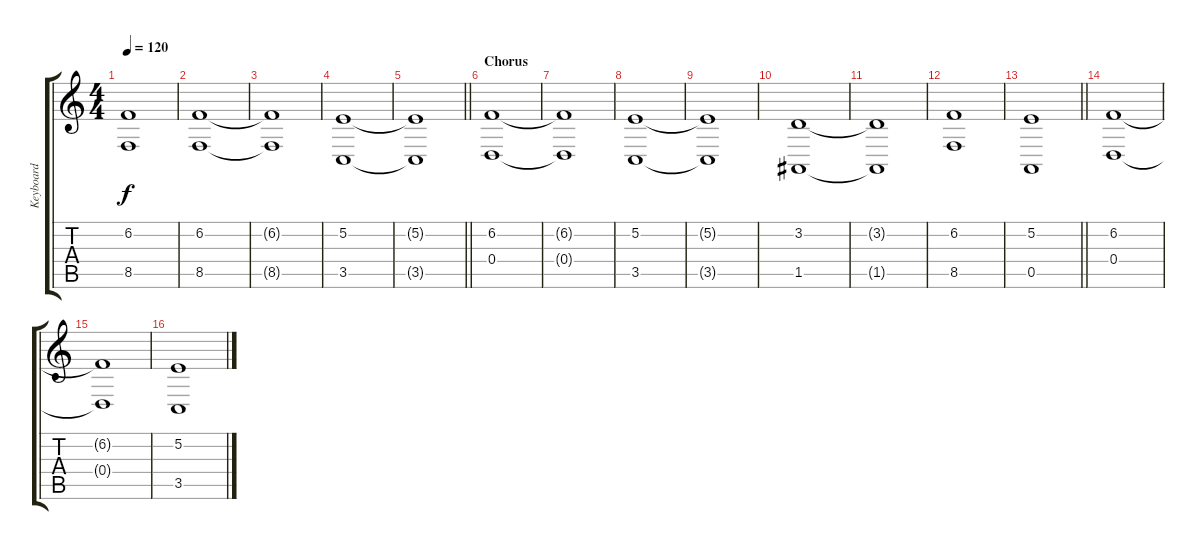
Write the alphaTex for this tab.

\track ("Keyboard" "Keyboard") {instrument lead8bassandlead}
\staff {score tabs}
\tuning (E4 B3 G3 D3 A2 E2) {hide}
\ts (4 4)
\tempo 120
\clef g2
\ks c
(6.2{t} 8.5{t}).1{dy f} |
(6.2 8.5).1 |
(6.2{t} 8.5{t}).1 |
(5.2 3.5).1 |
\barLineRight lightlight
(5.2{t} 3.5{t}).1 |
\section ("" "Chorus")
(6.2 0.4).1 |
(6.2{t} 0.4{t}).1 |
(5.2 3.5).1 |
(5.2{t} 3.5{t}).1 |
(3.2 1.5).1 |
(3.2{t} 1.5{t}).1 |
(6.2 8.5).1 |
\barLineRight lightlight
(5.2 0.5).1 |
(6.2 0.4).1 |
(6.2{t} 0.4{t}).1 |
(5.2 3.5).1
